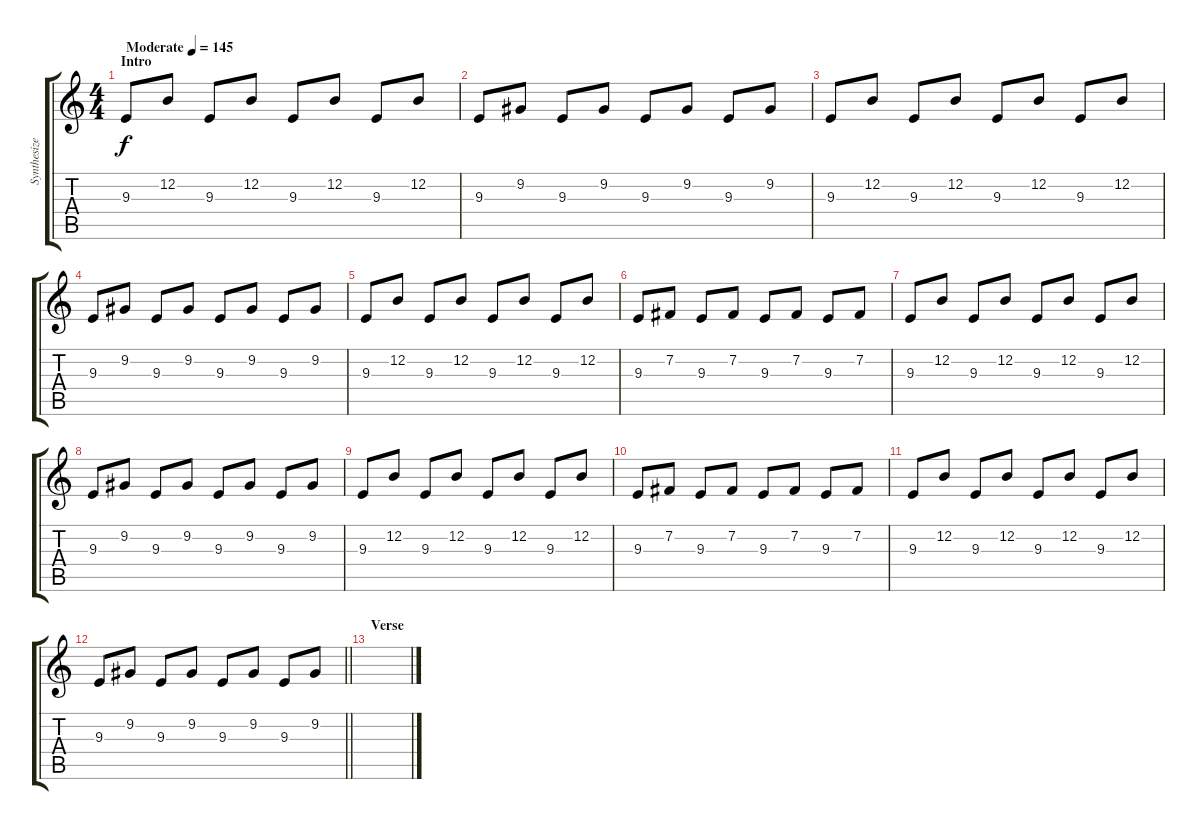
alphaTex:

\track ("Synthesizer One [Blake Healy]" "Synthesize") {instrument lead2sawtooth}
\staff {score tabs}
\tuning (E4 B3 G3 D3 A2 E2) {hide}
\ts (4 4)
\section ("" "Intro")
\tempo (145 "Moderate")
\clef g2
\ks c
9.3.8{dy f instrument lead2sawtooth} 12.2.8 9.3.8 12.2.8 9.3.8 12.2.8 9.3.8 12.2.8 |
9.3.8 9.2.8 9.3.8 9.2.8 9.3.8 9.2.8 9.3.8 9.2.8 |
9.3.8 12.2.8 9.3.8 12.2.8 9.3.8 12.2.8 9.3.8 12.2.8 |
9.3.8 9.2.8 9.3.8 9.2.8 9.3.8 9.2.8 9.3.8 9.2.8 |
9.3.8 12.2.8 9.3.8 12.2.8 9.3.8 12.2.8 9.3.8 12.2.8 |
9.3.8 7.2.8 9.3.8 7.2.8 9.3.8 7.2.8 9.3.8 7.2.8 |
9.3.8 12.2.8 9.3.8 12.2.8 9.3.8 12.2.8 9.3.8 12.2.8 |
9.3.8 9.2.8 9.3.8 9.2.8 9.3.8 9.2.8 9.3.8 9.2.8 |
9.3.8 12.2.8 9.3.8 12.2.8 9.3.8 12.2.8 9.3.8 12.2.8 |
9.3.8 7.2.8 9.3.8 7.2.8 9.3.8 7.2.8 9.3.8 7.2.8 |
9.3.8 12.2.8 9.3.8 12.2.8 9.3.8 12.2.8 9.3.8 12.2.8 |
\barLineRight lightlight
9.3.8 9.2.8 9.3.8 9.2.8 9.3.8 9.2.8 9.3.8 9.2.8 |
\section ("" "Verse")
